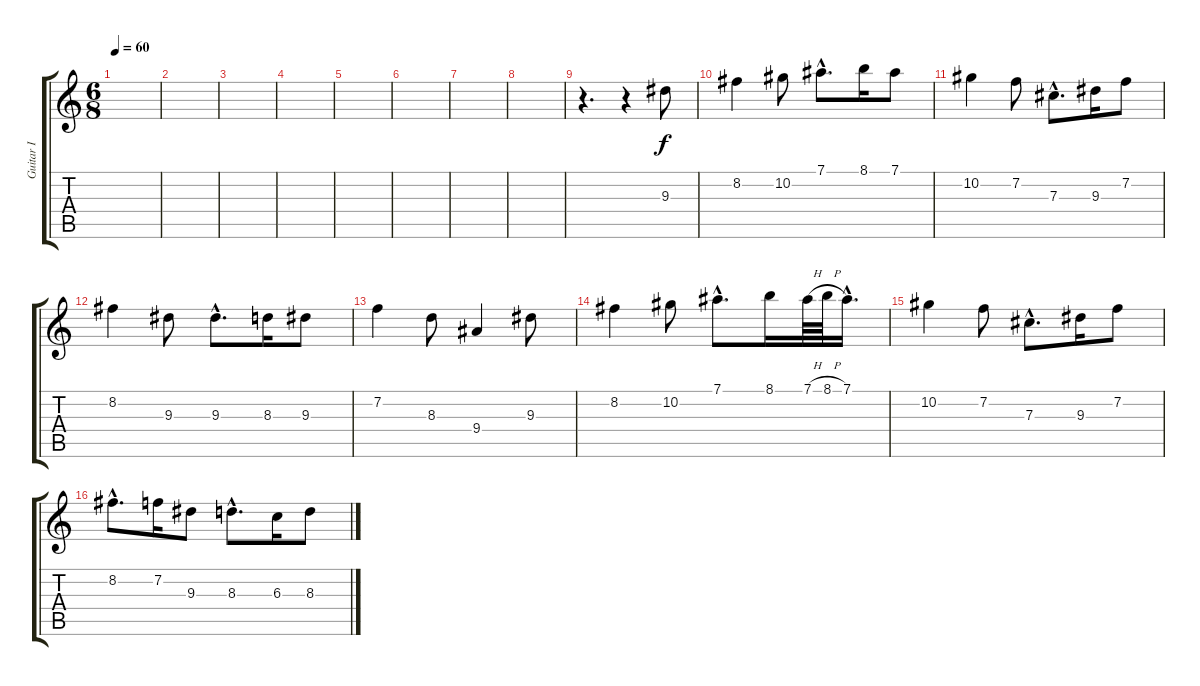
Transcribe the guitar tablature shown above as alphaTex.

\track ("Guitar I" "Guitar I") {instrument overdrivenguitar}
\staff {score tabs}
\tuning (Eb4 Bb3 Gb3 Db3 Ab2 Eb2) {hide}
\ts (6 8)
\tempo 60
\clef g2
\ks c
|
|
|
|
|
|
|
|
r.4{d} r.4 9.3.8 |
8.2.4 10.2.8 7.1{hac}.8{d} 8.1.16 7.1.8 |
10.2.4 7.2.8 7.3{hac}.8{d} 9.3.16 7.2.8 |
8.2.4 9.3.8 9.3{hac}.8{d} 8.3.16 9.3.8 |
7.2.4 8.3.8 9.4.4 9.3.8 |
8.2.4 10.2.8 7.1{hac}.8{d} 8.1.16 7.1{h}.64 8.1{h}.64 7.1{hac}.16{d} |
10.2.4 7.2.8 7.3{hac}.8{d} 9.3.16 7.2.8 |
8.2{hac}.8{d} 7.2.16 9.3.8 8.3{hac}.8{d} 6.3.16 8.3.8
